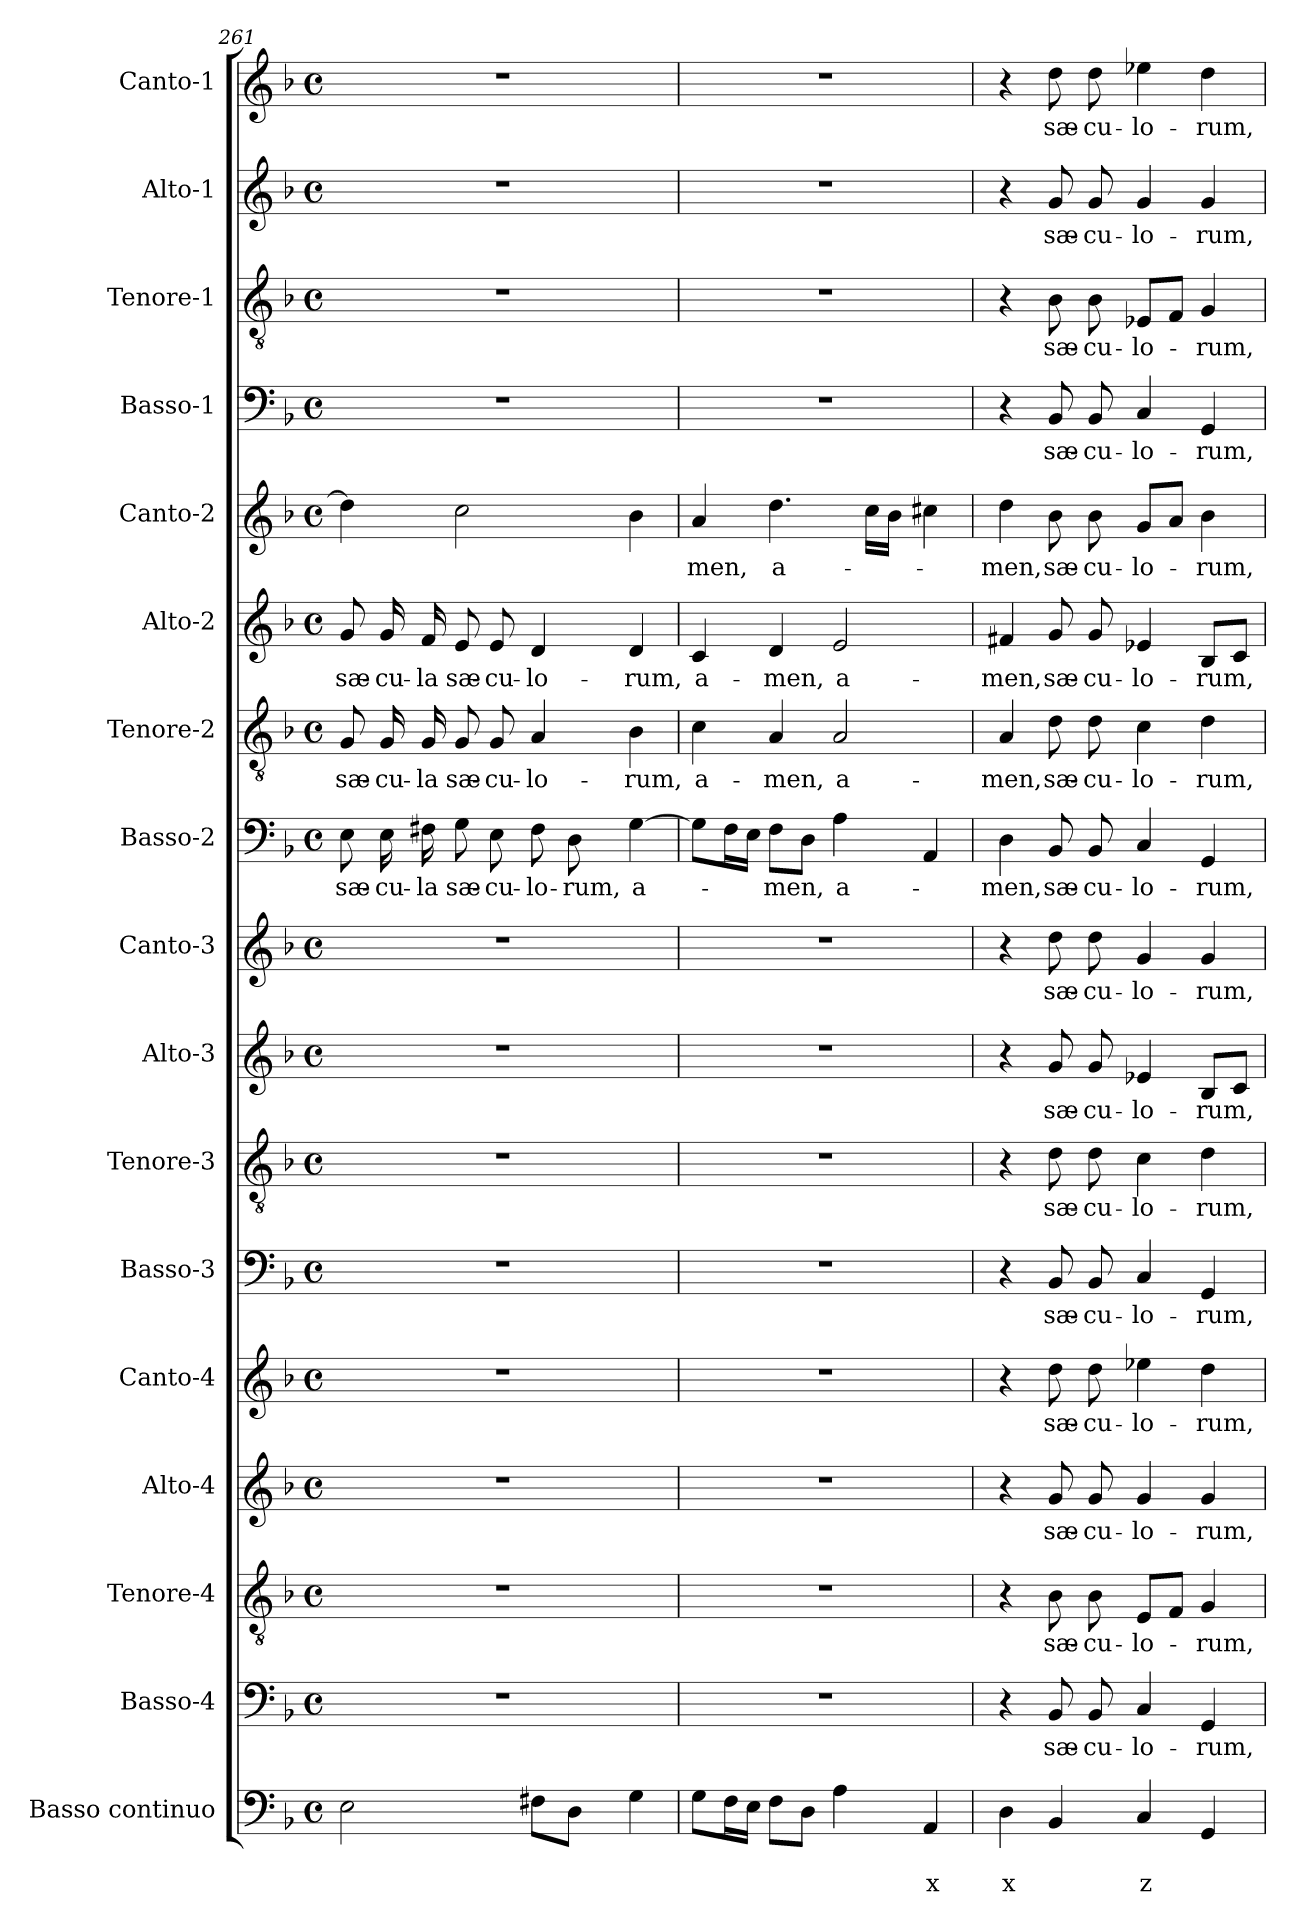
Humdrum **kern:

**kern	**text	**text	**kern	**text	**kern	**text	**kern	**text	**kern	**text	**kern	**text	**kern	**text	**kern	**text	**kern	**text	**kern	**text	**kern	**text	**kern	**text	**kern	**text	**kern	**text	**kern	**text	**kern	**text	**kern	**text
*part17	*part17	*part17	*part16	*part16	*part15	*part15	*part14	*part14	*part13	*part13	*part12	*part12	*part11	*part11	*part10	*part10	*part9	*part9	*part8	*part8	*part7	*part7	*part6	*part6	*part5	*part5	*part4	*part4	*part3	*part3	*part2	*part2	*part1	*part1
*staff17	*staff17	*staff17	*staff16	*staff16	*staff15	*staff15	*staff14	*staff14	*staff13	*staff13	*staff12	*staff12	*staff11	*staff11	*staff10	*staff10	*staff9	*staff9	*staff8	*staff8	*staff7	*staff7	*staff6	*staff6	*staff5	*staff5	*staff4	*staff4	*staff3	*staff3	*staff2	*staff2	*staff1	*staff1
*I"Basso continuo	*	*	*I"Basso-4	*	*I"Tenore-4	*	*I"Alto-4	*	*I"Canto-4	*	*I"Basso-3	*	*I"Tenore-3	*	*I"Alto-3	*	*I"Canto-3	*	*I"Basso-2	*	*I"Tenore-2	*	*I"Alto-2	*	*I"Canto-2	*	*I"Basso-1	*	*I"Tenore-1	*	*I"Alto-1	*	*I"Canto-1	*
*I'BC	*	*	*I'B4	*	*I'T4	*	*I'A4	*	*I'C4	*	*I'B3	*	*I'T3	*	*I'A3	*	*I'C3	*	*I'B2	*	*I'T2	*	*I'A2	*	*I'C2	*	*I'B1	*	*I'T1	*	*I'A1	*	*I'C1	*
*clefF4	*	*	*clefF4	*	*clefGv2	*	*clefG2	*	*clefG2	*	*clefF4	*	*clefGv2	*	*clefG2	*	*clefG2	*	*clefF4	*	*clefGv2	*	*clefG2	*	*clefG2	*	*clefF4	*	*clefGv2	*	*clefG2	*	*clefG2	*
*k[b-]	*	*	*k[b-]	*	*k[b-]	*	*k[b-]	*	*k[b-]	*	*k[b-]	*	*k[b-]	*	*k[b-]	*	*k[b-]	*	*k[b-]	*	*k[b-]	*	*k[b-]	*	*k[b-]	*	*k[b-]	*	*k[b-]	*	*k[b-]	*	*k[b-]	*
*F:	*	*	*F:	*	*F:	*	*F:	*	*F:	*	*F:	*	*F:	*	*F:	*	*F:	*	*F:	*	*F:	*	*F:	*	*F:	*	*F:	*	*F:	*	*F:	*	*F:	*
*M4/4	*	*	*M4/4	*	*M4/4	*	*M4/4	*	*M4/4	*	*M4/4	*	*M4/4	*	*M4/4	*	*M4/4	*	*M4/4	*	*M4/4	*	*M4/4	*	*M4/4	*	*M4/4	*	*M4/4	*	*M4/4	*	*M4/4	*
*met(c)	*	*	*met(c)	*	*met(c)	*	*met(c)	*	*met(c)	*	*met(c)	*	*met(c)	*	*met(c)	*	*met(c)	*	*met(c)	*	*met(c)	*	*met(c)	*	*met(c)	*	*met(c)	*	*met(c)	*	*met(c)	*	*met(c)	*
=261	=261	=261	=261	=261	=261	=261	=261	=261	=261	=261	=261	=261	=261	=261	=261	=261	=261	=261	=261	=261	=261	=261	=261	=261	=261	=261	=261	=261	=261	=261	=261	=261	=261	=261
!	!	!	!	!	!	!	!	!	!	!	!	!	!	!	!	!	!	!	!	!LO:LY:b	!	!	!	!	!	!	!	!	!	!	!	!	!	!
!	!	!	!	!	!	!	!	!	!	!	!	!	!	!	!	!	!	!	!	!	!	!LO:LY:b	!	!	!	!	!	!	!	!	!	!	!	!
!	!	!	!	!	!	!	!	!	!	!	!	!	!	!	!	!	!	!	!	!	!	!	!	!LO:LY:b	!	!	!	!	!	!	!	!	!	!
2E\	.	.	1r	.	1r	.	1r	.	1r	.	1r	.	1r	.	1r	.	1r	.	8E\	sæ-	8G/	sæ-	8g/	sæ-	4dd\]	.	1r	.	1r	.	1r	.	1r	.
!	!	!	!	!	!	!	!	!	!	!	!	!	!	!	!	!	!	!	!	!LO:LY:b	!	!	!	!	!	!	!	!	!	!	!	!	!	!
!	!	!	!	!	!	!	!	!	!	!	!	!	!	!	!	!	!	!	!	!	!	!LO:LY:b	!	!	!	!	!	!	!	!	!	!	!	!
!	!	!	!	!	!	!	!	!	!	!	!	!	!	!	!	!	!	!	!	!	!	!	!	!LO:LY:b	!	!	!	!	!	!	!	!	!	!
.	.	.	.	.	.	.	.	.	.	.	.	.	.	.	.	.	.	.	16E\	-cu-	16G/	-cu-	16g/	-cu-	.	.	.	.	.	.	.	.	.	.
!	!	!	!	!	!	!	!	!	!	!	!	!	!	!	!	!	!	!	!	!LO:LY:b	!	!	!	!	!	!	!	!	!	!	!	!	!	!
!	!	!	!	!	!	!	!	!	!	!	!	!	!	!	!	!	!	!	!	!	!	!LO:LY:b	!	!	!	!	!	!	!	!	!	!	!	!
!	!	!	!	!	!	!	!	!	!	!	!	!	!	!	!	!	!	!	!	!	!	!	!	!LO:LY:b	!	!	!	!	!	!	!	!	!	!
.	.	.	.	.	.	.	.	.	.	.	.	.	.	.	.	.	.	.	16F#X\	-la	16G/	-la	16f/	-la	.	.	.	.	.	.	.	.	.	.
!	!	!	!	!	!	!	!	!	!	!	!	!	!	!	!	!	!	!	!	!LO:LY:b	!	!	!	!	!	!	!	!	!	!	!	!	!	!
!	!	!	!	!	!	!	!	!	!	!	!	!	!	!	!	!	!	!	!	!	!	!LO:LY:b	!	!	!	!	!	!	!	!	!	!	!	!
!	!	!	!	!	!	!	!	!	!	!	!	!	!	!	!	!	!	!	!	!	!	!	!	!LO:LY:b	!	!	!	!	!	!	!	!	!	!
.	.	.	.	.	.	.	.	.	.	.	.	.	.	.	.	.	.	.	8G\	sæ-	8G/	sæ-	8e/	sæ-	2cc\	.	.	.	.	.	.	.	.	.
!	!	!	!	!	!	!	!	!	!	!	!	!	!	!	!	!	!	!	!	!LO:LY:b	!	!	!	!	!	!	!	!	!	!	!	!	!	!
!	!	!	!	!	!	!	!	!	!	!	!	!	!	!	!	!	!	!	!	!	!	!LO:LY:b	!	!	!	!	!	!	!	!	!	!	!	!
!	!	!	!	!	!	!	!	!	!	!	!	!	!	!	!	!	!	!	!	!	!	!	!	!LO:LY:b	!	!	!	!	!	!	!	!	!	!
.	.	.	.	.	.	.	.	.	.	.	.	.	.	.	.	.	.	.	8E\	-cu-	8G/	-cu-	8e/	-cu-	.	.	.	.	.	.	.	.	.	.
!	!	!	!	!	!	!	!	!	!	!	!	!	!	!	!	!	!	!	!	!LO:LY:b	!	!	!	!	!	!	!	!	!	!	!	!	!	!
!	!	!	!	!	!	!	!	!	!	!	!	!	!	!	!	!	!	!	!	!	!	!LO:LY:b	!	!	!	!	!	!	!	!	!	!	!	!
!	!	!	!	!	!	!	!	!	!	!	!	!	!	!	!	!	!	!	!	!	!	!	!	!LO:LY:b	!	!	!	!	!	!	!	!	!	!
8F#X\L	.	.	.	.	.	.	.	.	.	.	.	.	.	.	.	.	.	.	8F#\	-lo-	4A/	-lo-	4d/	-lo-	.	.	.	.	.	.	.	.	.	.
!	!	!	!	!	!	!	!	!	!	!	!	!	!	!	!	!	!	!	!	!LO:LY:b	!	!	!	!	!	!	!	!	!	!	!	!	!	!
8D\J	.	.	.	.	.	.	.	.	.	.	.	.	.	.	.	.	.	.	8D\	-rum,	.	.	.	.	.	.	.	.	.	.	.	.	.	.
!	!	!	!	!	!	!	!	!	!	!	!	!	!	!	!	!	!	!	!	!LO:LY:b	!	!	!	!	!	!	!	!	!	!	!	!	!	!
!	!	!	!	!	!	!	!	!	!	!	!	!	!	!	!	!	!	!	!	!	!	!LO:LY:b	!	!	!	!	!	!	!	!	!	!	!	!
!	!	!	!	!	!	!	!	!	!	!	!	!	!	!	!	!	!	!	!	!	!	!	!	!LO:LY:b	!	!	!	!	!	!	!	!	!	!
4G\	.	.	.	.	.	.	.	.	.	.	.	.	.	.	.	.	.	.	[4G\	a-	4B-\	-rum,	4d/	-rum,	4b-\	.	.	.	.	.	.	.	.	.
=262	=262	=262	=262	=262	=262	=262	=262	=262	=262	=262	=262	=262	=262	=262	=262	=262	=262	=262	=262	=262	=262	=262	=262	=262	=262	=262	=262	=262	=262	=262	=262	=262	=262	=262
!	!	!	!	!	!	!	!	!	!	!	!	!	!	!	!	!	!	!	!	!	!	!LO:LY:b	!	!	!	!	!	!	!	!	!	!	!	!
!	!	!	!	!	!	!	!	!	!	!	!	!	!	!	!	!	!	!	!	!	!	!	!	!LO:LY:b	!	!	!	!	!	!	!	!	!	!
!	!	!	!	!	!	!	!	!	!	!	!	!	!	!	!	!	!	!	!	!	!	!	!	!	!	!LO:LY:b	!	!	!	!	!	!	!	!
8G\L	.	.	1r	.	1r	.	1r	.	1r	.	1r	.	1r	.	1r	.	1r	.	8G\L]	.	4c\	a-	4c/	a-	4a/	-men,	1r	.	1r	.	1r	.	1r	.
16F\L	.	.	.	.	.	.	.	.	.	.	.	.	.	.	.	.	.	.	16F\L	.	.	.	.	.	.	.	.	.	.	.	.	.	.	.
16E\JJ	.	.	.	.	.	.	.	.	.	.	.	.	.	.	.	.	.	.	16E\JJ	.	.	.	.	.	.	.	.	.	.	.	.	.	.	.
!	!	!	!	!	!	!	!	!	!	!	!	!	!	!	!	!	!	!	!	!LO:LY:b	!	!	!	!	!	!	!	!	!	!	!	!	!	!
!	!	!	!	!	!	!	!	!	!	!	!	!	!	!	!	!	!	!	!	!	!	!LO:LY:b	!	!	!	!	!	!	!	!	!	!	!	!
!	!	!	!	!	!	!	!	!	!	!	!	!	!	!	!	!	!	!	!	!	!	!	!	!LO:LY:b	!	!	!	!	!	!	!	!	!	!
!	!	!	!	!	!	!	!	!	!	!	!	!	!	!	!	!	!	!	!	!	!	!	!	!	!	!LO:LY:b	!	!	!	!	!	!	!	!
8F\L	.	.	.	.	.	.	.	.	.	.	.	.	.	.	.	.	.	.	8F\L	-men,	4A/	-men,	4d/	-men,	4.dd\	a-	.	.	.	.	.	.	.	.
8D\J	.	.	.	.	.	.	.	.	.	.	.	.	.	.	.	.	.	.	8D\J	.	.	.	.	.	.	.	.	.	.	.	.	.	.	.
!	!	!	!	!	!	!	!	!	!	!	!	!	!	!	!	!	!	!	!	!LO:LY:b	!	!	!	!	!	!	!	!	!	!	!	!	!	!
!	!	!	!	!	!	!	!	!	!	!	!	!	!	!	!	!	!	!	!	!	!	!LO:LY:b	!	!	!	!	!	!	!	!	!	!	!	!
!	!	!	!	!	!	!	!	!	!	!	!	!	!	!	!	!	!	!	!	!	!	!	!	!LO:LY:b	!	!	!	!	!	!	!	!	!	!
4A\	.	.	.	.	.	.	.	.	.	.	.	.	.	.	.	.	.	.	4A\	a-	2A/	a-	2e/	a-	.	.	.	.	.	.	.	.	.	.
.	.	.	.	.	.	.	.	.	.	.	.	.	.	.	.	.	.	.	.	.	.	.	.	.	16cc\LL	.	.	.	.	.	.	.	.	.
.	.	.	.	.	.	.	.	.	.	.	.	.	.	.	.	.	.	.	.	.	.	.	.	.	16b-\JJ	.	.	.	.	.	.	.	.	.
!	!	!LO:LY:b	!	!	!	!	!	!	!	!	!	!	!	!	!	!	!	!	!	!	!	!	!	!	!	!	!	!	!	!	!	!	!	!
4AA/	.	x	.	.	.	.	.	.	.	.	.	.	.	.	.	.	.	.	4AA/	.	.	.	.	.	4cc#X\	.	.	.	.	.	.	.	.	.
=263	=263	=263	=263	=263	=263	=263	=263	=263	=263	=263	=263	=263	=263	=263	=263	=263	=263	=263	=263	=263	=263	=263	=263	=263	=263	=263	=263	=263	=263	=263	=263	=263	=263	=263
!	!	!LO:LY:b	!	!	!	!	!	!	!	!	!	!	!	!	!	!	!	!	!	!	!	!	!	!	!	!	!	!	!	!	!	!	!	!
!	!	!	!	!	!	!	!	!	!	!	!	!	!	!	!	!	!	!	!	!LO:LY:b	!	!	!	!	!	!	!	!	!	!	!	!	!	!
!	!	!	!	!	!	!	!	!	!	!	!	!	!	!	!	!	!	!	!	!	!	!LO:LY:b	!	!	!	!	!	!	!	!	!	!	!	!
!	!	!	!	!	!	!	!	!	!	!	!	!	!	!	!	!	!	!	!	!	!	!	!	!LO:LY:b	!	!	!	!	!	!	!	!	!	!
!	!	!	!	!	!	!	!	!	!	!	!	!	!	!	!	!	!	!	!	!	!	!	!	!	!	!LO:LY:b	!	!	!	!	!	!	!	!
4D\	.	x	4r	.	4r	.	4r	.	4r	.	4r	.	4r	.	4r	.	4r	.	4D\	-men,	4A/	-men,	4f#X/	-men,	4dd\	-men,	4r	.	4r	.	4r	.	4r	.
!	!	!	!	!LO:LY:b	!	!	!	!	!	!	!	!	!	!	!	!	!	!	!	!	!	!	!	!	!	!	!	!	!	!	!	!	!	!
!	!	!	!	!	!	!LO:LY:b	!	!	!	!	!	!	!	!	!	!	!	!	!	!	!	!	!	!	!	!	!	!	!	!	!	!	!	!
!	!	!	!	!	!	!	!	!LO:LY:b	!	!	!	!	!	!	!	!	!	!	!	!	!	!	!	!	!	!	!	!	!	!	!	!	!	!
!	!	!	!	!	!	!	!	!	!	!LO:LY:b	!	!	!	!	!	!	!	!	!	!	!	!	!	!	!	!	!	!	!	!	!	!	!	!
!	!	!	!	!	!	!	!	!	!	!	!	!LO:LY:b	!	!	!	!	!	!	!	!	!	!	!	!	!	!	!	!	!	!	!	!	!	!
!	!	!	!	!	!	!	!	!	!	!	!	!	!	!LO:LY:b	!	!	!	!	!	!	!	!	!	!	!	!	!	!	!	!	!	!	!	!
!	!	!	!	!	!	!	!	!	!	!	!	!	!	!	!	!LO:LY:b	!	!	!	!	!	!	!	!	!	!	!	!	!	!	!	!	!	!
!	!	!	!	!	!	!	!	!	!	!	!	!	!	!	!	!	!	!LO:LY:b	!	!	!	!	!	!	!	!	!	!	!	!	!	!	!	!
!	!	!	!	!	!	!	!	!	!	!	!	!	!	!	!	!	!	!	!	!LO:LY:b	!	!	!	!	!	!	!	!	!	!	!	!	!	!
!	!	!	!	!	!	!	!	!	!	!	!	!	!	!	!	!	!	!	!	!	!	!LO:LY:b	!	!	!	!	!	!	!	!	!	!	!	!
!	!	!	!	!	!	!	!	!	!	!	!	!	!	!	!	!	!	!	!	!	!	!	!	!LO:LY:b	!	!	!	!	!	!	!	!	!	!
!	!	!	!	!	!	!	!	!	!	!	!	!	!	!	!	!	!	!	!	!	!	!	!	!	!	!LO:LY:b	!	!	!	!	!	!	!	!
!	!	!	!	!	!	!	!	!	!	!	!	!	!	!	!	!	!	!	!	!	!	!	!	!	!	!	!	!LO:LY:b	!	!	!	!	!	!
!	!	!	!	!	!	!	!	!	!	!	!	!	!	!	!	!	!	!	!	!	!	!	!	!	!	!	!	!	!	!LO:LY:b	!	!	!	!
!	!	!	!	!	!	!	!	!	!	!	!	!	!	!	!	!	!	!	!	!	!	!	!	!	!	!	!	!	!	!	!	!LO:LY:b	!	!
!	!	!	!	!	!	!	!	!	!	!	!	!	!	!	!	!	!	!	!	!	!	!	!	!	!	!	!	!	!	!	!	!	!	!LO:LY:b
4BB-/	.	.	8BB-/	sæ-	8B-\	sæ-	8g/	sæ-	8dd\	sæ-	8BB-/	sæ-	8d\	sæ-	8g/	sæ-	8dd\	sæ-	8BB-/	sæ-	8d\	sæ-	8g/	sæ-	8b-\	sæ-	8BB-/	sæ-	8B-\	sæ-	8g/	sæ-	8dd\	sæ-
!	!	!	!	!LO:LY:b	!	!	!	!	!	!	!	!	!	!	!	!	!	!	!	!	!	!	!	!	!	!	!	!	!	!	!	!	!	!
!	!	!	!	!	!	!LO:LY:b	!	!	!	!	!	!	!	!	!	!	!	!	!	!	!	!	!	!	!	!	!	!	!	!	!	!	!	!
!	!	!	!	!	!	!	!	!LO:LY:b	!	!	!	!	!	!	!	!	!	!	!	!	!	!	!	!	!	!	!	!	!	!	!	!	!	!
!	!	!	!	!	!	!	!	!	!	!LO:LY:b	!	!	!	!	!	!	!	!	!	!	!	!	!	!	!	!	!	!	!	!	!	!	!	!
!	!	!	!	!	!	!	!	!	!	!	!	!LO:LY:b	!	!	!	!	!	!	!	!	!	!	!	!	!	!	!	!	!	!	!	!	!	!
!	!	!	!	!	!	!	!	!	!	!	!	!	!	!LO:LY:b	!	!	!	!	!	!	!	!	!	!	!	!	!	!	!	!	!	!	!	!
!	!	!	!	!	!	!	!	!	!	!	!	!	!	!	!	!LO:LY:b	!	!	!	!	!	!	!	!	!	!	!	!	!	!	!	!	!	!
!	!	!	!	!	!	!	!	!	!	!	!	!	!	!	!	!	!	!LO:LY:b	!	!	!	!	!	!	!	!	!	!	!	!	!	!	!	!
!	!	!	!	!	!	!	!	!	!	!	!	!	!	!	!	!	!	!	!	!LO:LY:b	!	!	!	!	!	!	!	!	!	!	!	!	!	!
!	!	!	!	!	!	!	!	!	!	!	!	!	!	!	!	!	!	!	!	!	!	!LO:LY:b	!	!	!	!	!	!	!	!	!	!	!	!
!	!	!	!	!	!	!	!	!	!	!	!	!	!	!	!	!	!	!	!	!	!	!	!	!LO:LY:b	!	!	!	!	!	!	!	!	!	!
!	!	!	!	!	!	!	!	!	!	!	!	!	!	!	!	!	!	!	!	!	!	!	!	!	!	!LO:LY:b	!	!	!	!	!	!	!	!
!	!	!	!	!	!	!	!	!	!	!	!	!	!	!	!	!	!	!	!	!	!	!	!	!	!	!	!	!LO:LY:b	!	!	!	!	!	!
!	!	!	!	!	!	!	!	!	!	!	!	!	!	!	!	!	!	!	!	!	!	!	!	!	!	!	!	!	!	!LO:LY:b	!	!	!	!
!	!	!	!	!	!	!	!	!	!	!	!	!	!	!	!	!	!	!	!	!	!	!	!	!	!	!	!	!	!	!	!	!LO:LY:b	!	!
!	!	!	!	!	!	!	!	!	!	!	!	!	!	!	!	!	!	!	!	!	!	!	!	!	!	!	!	!	!	!	!	!	!	!LO:LY:b
.	.	.	8BB-/	-cu-	8B-\	-cu-	8g/	-cu-	8dd\	-cu-	8BB-/	-cu-	8d\	-cu-	8g/	-cu-	8dd\	-cu-	8BB-/	-cu-	8d\	-cu-	8g/	-cu-	8b-\	-cu-	8BB-/	-cu-	8B-\	-cu-	8g/	-cu-	8dd\	-cu-
!	!	!LO:LY:b	!	!	!	!	!	!	!	!	!	!	!	!	!	!	!	!	!	!	!	!	!	!	!	!	!	!	!	!	!	!	!	!
!	!	!	!	!LO:LY:b	!	!	!	!	!	!	!	!	!	!	!	!	!	!	!	!	!	!	!	!	!	!	!	!	!	!	!	!	!	!
!	!	!	!	!	!	!LO:LY:b	!	!	!	!	!	!	!	!	!	!	!	!	!	!	!	!	!	!	!	!	!	!	!	!	!	!	!	!
!	!	!	!	!	!	!	!	!LO:LY:b	!	!	!	!	!	!	!	!	!	!	!	!	!	!	!	!	!	!	!	!	!	!	!	!	!	!
!	!	!	!	!	!	!	!	!	!	!LO:LY:b	!	!	!	!	!	!	!	!	!	!	!	!	!	!	!	!	!	!	!	!	!	!	!	!
!	!	!	!	!	!	!	!	!	!	!	!	!LO:LY:b	!	!	!	!	!	!	!	!	!	!	!	!	!	!	!	!	!	!	!	!	!	!
!	!	!	!	!	!	!	!	!	!	!	!	!	!	!LO:LY:b	!	!	!	!	!	!	!	!	!	!	!	!	!	!	!	!	!	!	!	!
!	!	!	!	!	!	!	!	!	!	!	!	!	!	!	!	!LO:LY:b	!	!	!	!	!	!	!	!	!	!	!	!	!	!	!	!	!	!
!	!	!	!	!	!	!	!	!	!	!	!	!	!	!	!	!	!	!LO:LY:b	!	!	!	!	!	!	!	!	!	!	!	!	!	!	!	!
!	!	!	!	!	!	!	!	!	!	!	!	!	!	!	!	!	!	!	!	!LO:LY:b	!	!	!	!	!	!	!	!	!	!	!	!	!	!
!	!	!	!	!	!	!	!	!	!	!	!	!	!	!	!	!	!	!	!	!	!	!LO:LY:b	!	!	!	!	!	!	!	!	!	!	!	!
!	!	!	!	!	!	!	!	!	!	!	!	!	!	!	!	!	!	!	!	!	!	!	!	!LO:LY:b	!	!	!	!	!	!	!	!	!	!
!	!	!	!	!	!	!	!	!	!	!	!	!	!	!	!	!	!	!	!	!	!	!	!	!	!	!LO:LY:b	!	!	!	!	!	!	!	!
!	!	!	!	!	!	!	!	!	!	!	!	!	!	!	!	!	!	!	!	!	!	!	!	!	!	!	!	!LO:LY:b	!	!	!	!	!	!
!	!	!	!	!	!	!	!	!	!	!	!	!	!	!	!	!	!	!	!	!	!	!	!	!	!	!	!	!	!	!LO:LY:b	!	!	!	!
!	!	!	!	!	!	!	!	!	!	!	!	!	!	!	!	!	!	!	!	!	!	!	!	!	!	!	!	!	!	!	!	!LO:LY:b	!	!
!	!	!	!	!	!	!	!	!	!	!	!	!	!	!	!	!	!	!	!	!	!	!	!	!	!	!	!	!	!	!	!	!	!	!LO:LY:b
4C/	.	z	4C/	-lo-	8E/L	-lo-	4g/	-lo-	4ee-X\	-lo-	4C/	-lo-	4c\	-lo-	4e-X/	-lo-	4g/	-lo-	4C/	-lo-	4c\	-lo-	4e-X/	-lo-	8g/L	-lo-	4C/	-lo-	8E-X/L	-lo-	4g/	-lo-	4ee-X\	-lo-
.	.	.	.	.	8F/J	.	.	.	.	.	.	.	.	.	.	.	.	.	.	.	.	.	.	.	8a/J	.	.	.	8F/J	.	.	.	.	.
!	!	!	!	!LO:LY:b	!	!	!	!	!	!	!	!	!	!	!	!	!	!	!	!	!	!	!	!	!	!	!	!	!	!	!	!	!	!
!	!	!	!	!	!	!LO:LY:b	!	!	!	!	!	!	!	!	!	!	!	!	!	!	!	!	!	!	!	!	!	!	!	!	!	!	!	!
!	!	!	!	!	!	!	!	!LO:LY:b	!	!	!	!	!	!	!	!	!	!	!	!	!	!	!	!	!	!	!	!	!	!	!	!	!	!
!	!	!	!	!	!	!	!	!	!	!LO:LY:b	!	!	!	!	!	!	!	!	!	!	!	!	!	!	!	!	!	!	!	!	!	!	!	!
!	!	!	!	!	!	!	!	!	!	!	!	!LO:LY:b	!	!	!	!	!	!	!	!	!	!	!	!	!	!	!	!	!	!	!	!	!	!
!	!	!	!	!	!	!	!	!	!	!	!	!	!	!LO:LY:b	!	!	!	!	!	!	!	!	!	!	!	!	!	!	!	!	!	!	!	!
!	!	!	!	!	!	!	!	!	!	!	!	!	!	!	!	!LO:LY:b	!	!	!	!	!	!	!	!	!	!	!	!	!	!	!	!	!	!
!	!	!	!	!	!	!	!	!	!	!	!	!	!	!	!	!	!	!LO:LY:b	!	!	!	!	!	!	!	!	!	!	!	!	!	!	!	!
!	!	!	!	!	!	!	!	!	!	!	!	!	!	!	!	!	!	!	!	!LO:LY:b	!	!	!	!	!	!	!	!	!	!	!	!	!	!
!	!	!	!	!	!	!	!	!	!	!	!	!	!	!	!	!	!	!	!	!	!	!LO:LY:b	!	!	!	!	!	!	!	!	!	!	!	!
!	!	!	!	!	!	!	!	!	!	!	!	!	!	!	!	!	!	!	!	!	!	!	!	!LO:LY:b	!	!	!	!	!	!	!	!	!	!
!	!	!	!	!	!	!	!	!	!	!	!	!	!	!	!	!	!	!	!	!	!	!	!	!	!	!LO:LY:b	!	!	!	!	!	!	!	!
!	!	!	!	!	!	!	!	!	!	!	!	!	!	!	!	!	!	!	!	!	!	!	!	!	!	!	!	!LO:LY:b	!	!	!	!	!	!
!	!	!	!	!	!	!	!	!	!	!	!	!	!	!	!	!	!	!	!	!	!	!	!	!	!	!	!	!	!	!LO:LY:b	!	!	!	!
!	!	!	!	!	!	!	!	!	!	!	!	!	!	!	!	!	!	!	!	!	!	!	!	!	!	!	!	!	!	!	!	!LO:LY:b	!	!
!	!	!	!	!	!	!	!	!	!	!	!	!	!	!	!	!	!	!	!	!	!	!	!	!	!	!	!	!	!	!	!	!	!	!LO:LY:b
4GG/	.	.	4GG/	-rum,	4G/	-rum,	4g/	-rum,	4dd\	-rum,	4GG/	-rum,	4d\	-rum,	8B-/L	-rum,	4g/	-rum,	4GG/	-rum,	4d\	-rum,	8B-/L	-rum,	4b-\	-rum,	4GG/	-rum,	4G/	-rum,	4g/	-rum,	4dd\	-rum,
.	.	.	.	.	.	.	.	.	.	.	.	.	.	.	8c/J	.	.	.	.	.	.	.	8c/J	.	.	.	.	.	.	.	.	.	.	.
=	=	=	=	=	=	=	=	=	=	=	=	=	=	=	=	=	=	=	=	=	=	=	=	=	=	=	=	=	=	=	=	=	=	=
*-	*-	*-	*-	*-	*-	*-	*-	*-	*-	*-	*-	*-	*-	*-	*-	*-	*-	*-	*-	*-	*-	*-	*-	*-	*-	*-	*-	*-	*-	*-	*-	*-	*-	*-
